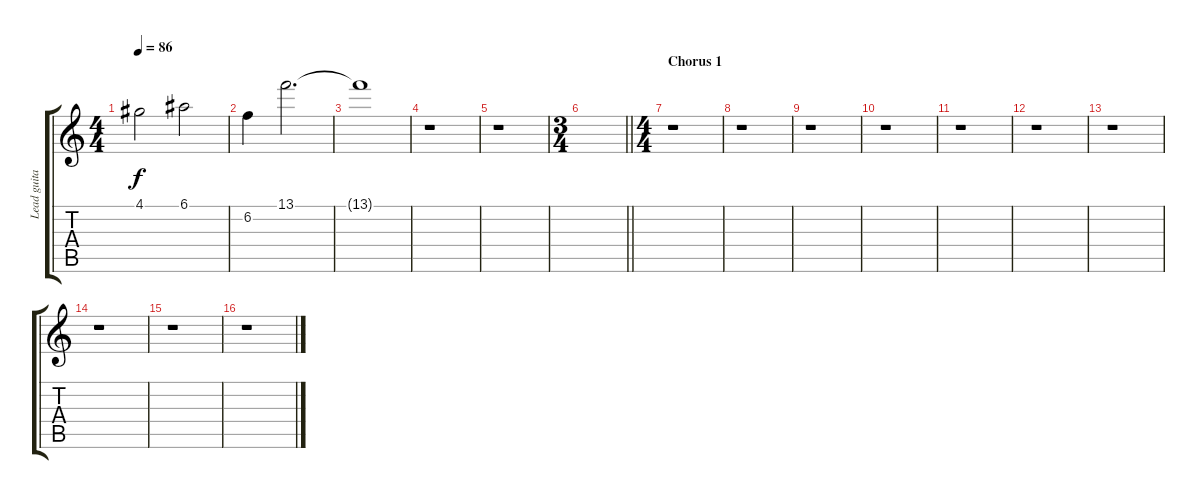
\track ("Lead guitar" "Lead guita") {instrument distortionguitar}
\staff {score tabs}
\tuning (E4 B3 G3 D3 A2 E2) {hide}
\ts (4 4)
\tempo 86
\clef g2
\ks c
4.1.2{dy f} 6.1.2 |
6.2.4 13.1.2{d} |
13.1{t}.1 |
r.1 |
r.1 |
\ts (3 4)
\barLineRight lightlight
|
\ts (4 4)
\section ("" "Chorus 1")
r.1 |
r.1 |
r.1 |
r.1 |
r.1 |
r.1 |
r.1 |
r.1 |
r.1 |
r.1
